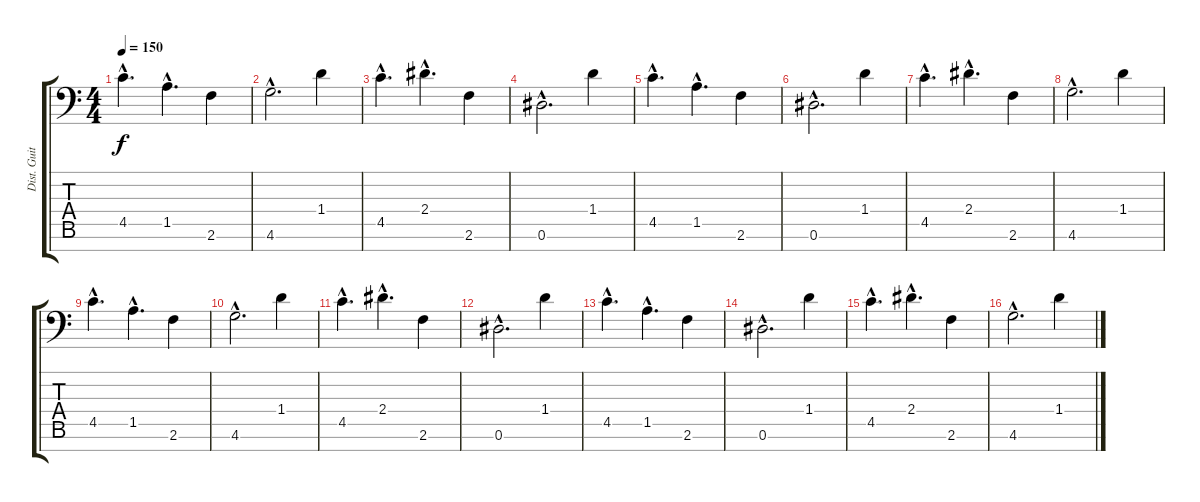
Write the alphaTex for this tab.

\track ("Dist. Guitar 1" "Dist. Guit") {instrument distortionguitar}
\staff {score tabs}
\tuning (Eb4 Bb3 Gb3 Db3 Ab2 Eb2 Bb1) {hide}
\ts (4 4)
\tempo 150
\clef f4
\ks c
4.5{hac}.4{d dy f} 1.5{hac}.4{d} 2.6.4 |
4.6{hac}.2{d} 1.4.4 |
4.5{hac}.4{d} 2.4{hac}.4{d} 2.6.4 |
0.6{hac}.2{d} 1.4.4 |
4.5{hac}.4{d} 1.5{hac}.4{d} 2.6.4 |
0.6{hac}.2{d} 1.4.4 |
4.5{hac}.4{d} 2.4{hac}.4{d} 2.6.4 |
4.6{hac}.2{d} 1.4.4 |
4.5{hac}.4{d} 1.5{hac}.4{d} 2.6.4 |
4.6{hac}.2{d} 1.4.4 |
4.5{hac}.4{d} 2.4{hac}.4{d} 2.6.4 |
0.6{hac}.2{d} 1.4.4 |
4.5{hac}.4{d} 1.5{hac}.4{d} 2.6.4 |
0.6{hac}.2{d} 1.4.4 |
4.5{hac}.4{d} 2.4{hac}.4{d} 2.6.4 |
4.6{hac}.2{d} 1.4.4
